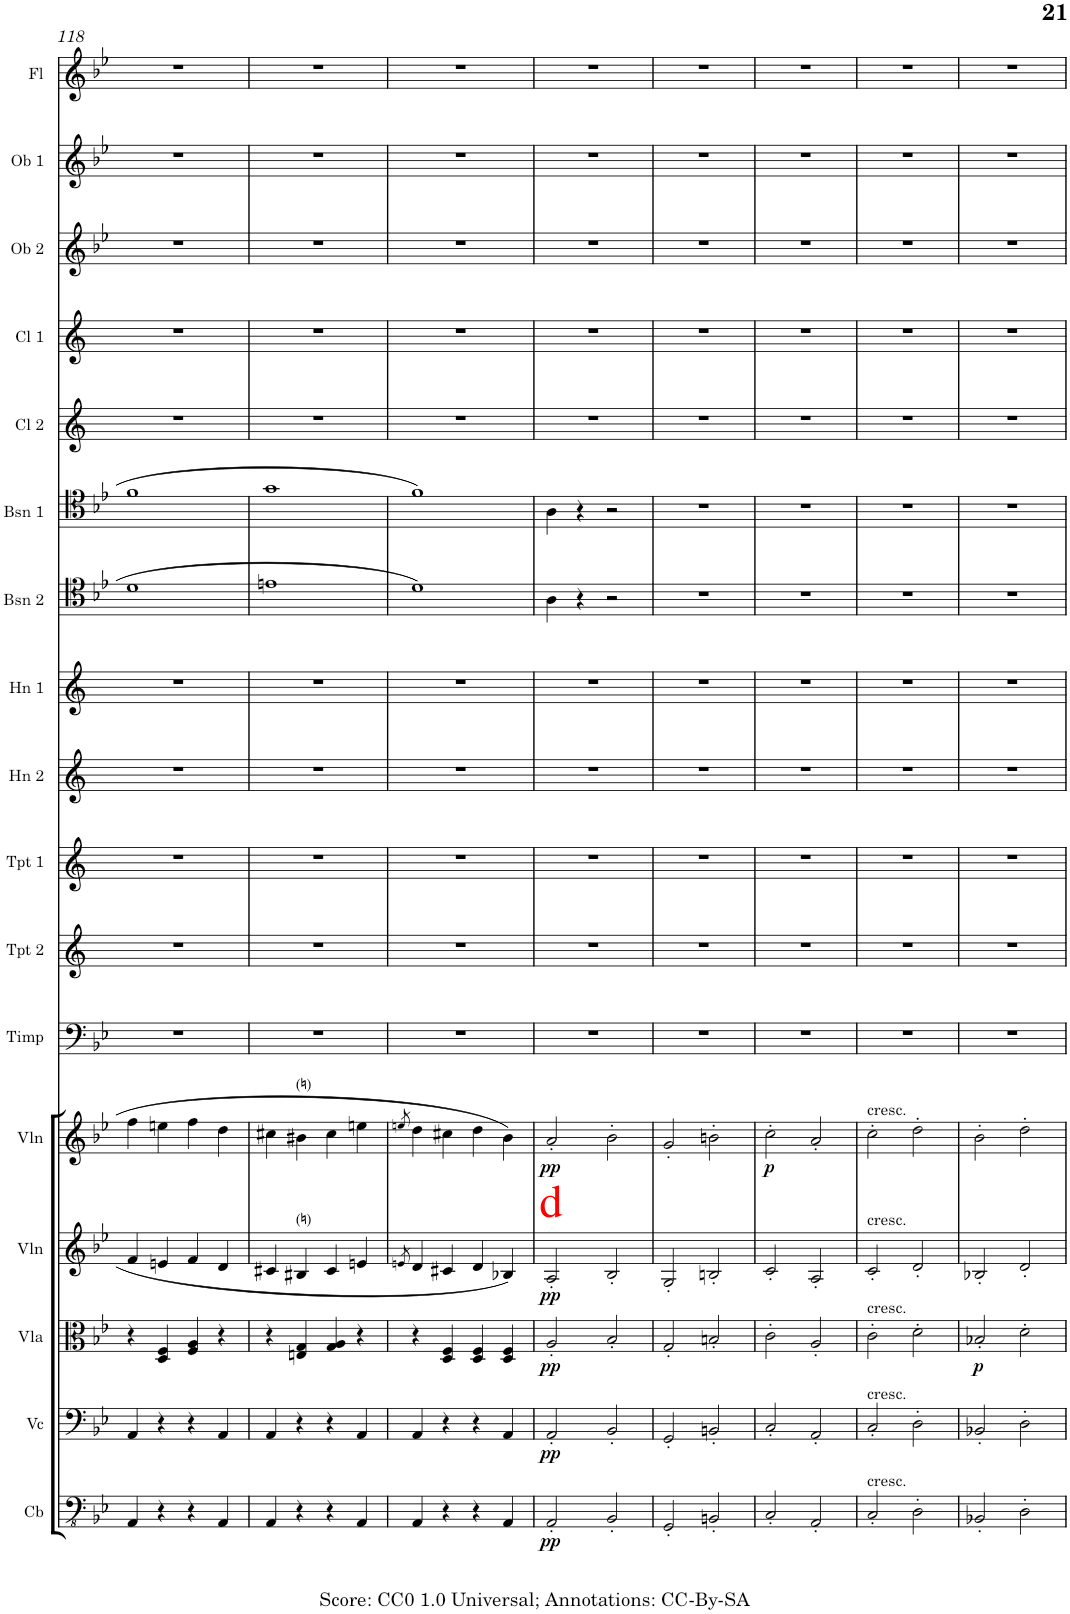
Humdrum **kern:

**kern	**dynam	**kern	**dynam	**kern	**dynam	**kern	**dynam	**kern	**text	**dynam	**kern	**kern	**kern	**kern	**kern	**kern	**kern	**kern	**kern	**kern	**kern	**kern
*part17	*part17	*part16	*part16	*part15	*part15	*part14	*part14	*part13	*part13	*part13	*part12	*part11	*part10	*part9	*part8	*part7	*part6	*part5	*part4	*part3	*part2	*part1
*staff17	*staff17	*staff16	*staff16	*staff15	*staff15	*staff14	*staff14	*staff13	*staff13	*staff13	*staff12	*staff11	*staff10	*staff9	*staff8	*staff7	*staff6	*staff5	*staff4	*staff3	*staff2	*staff1
*I"Contrabass	*	*I"Violoncello	*	*I"Viola	*	*I"Violin	*	*I"Violin	*	*	*I"Timpani	*I"Bb Trumpet 2	*I"Bb Trumpet 1	*I"Bb (alto) Horn 2	*I"Bb (alto) Horn 1	*I"Bassoon 2	*I"Bassoon 1	*I"Bb Clarinet 2	*I"Bb Clarinet 1	*I"Oboe 2	*I"Oboe 1	*I"Flute
*I'Cb	*	*I'Vc	*	*I'Vla	*	*I'Vln	*	*I'Vln	*	*	*I'Timp	*I'Tpt 2	*I'Tpt 1	*I'Hn 2	*I'Hn 1	*I'Bsn 2	*I'Bsn 1	*I'Cl 2	*I'Cl 1	*I'Ob 2	*I'Ob 1	*I'Fl
!!LO:PB:g=z
*clefFv4	*	*clefF4	*	*clefC3	*	*clefG2	*	*clefG2	*	*	*clefF4	*clefG2	*clefG2	*clefG2	*clefG2	*clefC4	*clefC4	*clefG2	*clefG2	*clefG2	*clefG2	*clefG2
*	*	*	*	*	*	*	*	*	*	*	*	*Trd1c2	*Trd1c2	*Trd1c2	*Trd1c2	*	*	*Trd1c2	*Trd1c2	*	*	*
*k[b-e-]	*	*k[b-e-]	*	*k[b-e-]	*	*k[b-e-]	*	*k[b-e-]	*	*	*k[b-e-]	*k[]	*k[]	*k[]	*k[]	*k[b-e-]	*k[b-e-]	*k[]	*k[]	*k[b-e-]	*k[b-e-]	*k[b-e-]
*M2/2	*	*M2/2	*	*M2/2	*	*M2/2	*	*M2/2	*	*	*M2/2	*M2/2	*M2/2	*M2/2	*M2/2	*M2/2	*M2/2	*M2/2	*M2/2	*M2/2	*M2/2	*M2/2
*met(c|)	*	*met(c|)	*	*met(c|)	*	*met(c|)	*	*met(c|)	*	*	*met(c|)	*met(c|)	*met(c|)	*met(c|)	*met(c|)	*met(c|)	*met(c|)	*met(c|)	*met(c|)	*met(c|)	*met(c|)	*met(c|)
=118	=118	=118	=118	=118	=118	=118	=118	=118	=118	=118	=118	=118	=118	=118	=118	=118	=118	=118	=118	=118	=118	=118
4AAA/	.	4AA/	.	4r	.	4f/	.	4ff\	.	.	1r	1r	1r	1r	1r	1d	1f	1r	1r	1r	1r	1r
4r	.	4r	.	4D/ 4F/	.	4en/	.	4een\	.	.	.	.	.	.	.	.	.	.	.	.	.	.
4r	.	4r	.	4F/ 4A/	.	4f/	.	4ff\	.	.	.	.	.	.	.	.	.	.	.	.	.	.
4AAA/	.	4AA/	.	4r	.	4d/	.	4dd\	.	.	.	.	.	.	.	.	.	.	.	.	.	.
=119	=119	=119	=119	=119	=119	=119	=119	=119	=119	=119	=119	=119	=119	=119	=119	=119	=119	=119	=119	=119	=119	=119
4AAA/	.	4AA/	.	4r	.	4c#X/	.	4cc#X\	.	.	1r	1r	1r	1r	1r	1en	1g	1r	1r	1r	1r	1r
!	!	!	!	!	!	!	!	!LO:TX:a:t=()	!	!	!	!	!	!	!	!	!	!	!	!	!	!
!	!	!	!	!	!	!LO:TX:a:t=()	!	!	!	!	!	!	!	!	!	!	!	!	!	!	!	!
4r	.	4r	.	4En/ 4G/	.	4B#X/	.	4b#X\	.	.	.	.	.	.	.	.	.	.	.	.	.	.
4r	.	4r	.	4G/ 4A/	.	4c#/	.	4cc#\	.	.	.	.	.	.	.	.	.	.	.	.	.	.
4AAA/	.	4AA/	.	4r	.	4en/	.	4een\	.	.	.	.	.	.	.	.	.	.	.	.	.	.
=120	=120	=120	=120	=120	=120	=120	=120	=120	=120	=120	=120	=120	=120	=120	=120	=120	=120	=120	=120	=120	=120	=120
.	.	.	.	.	.	8qen/	.	8qeen/	.	.	.	.	.	.	.	.	.	.	.	.	.	.
4AAA/	.	4AA/	.	4r	.	4d/	.	4dd\	.	.	1r	1r	1r	1r	1r	1d	1f	1r	1r	1r	1r	1r
4r	.	4r	.	4D/ 4F/	.	4c#X/	.	4cc#X\	.	.	.	.	.	.	.	.	.	.	.	.	.	.
4r	.	4r	.	4D/ 4F/	.	4d/	.	4dd\	.	.	.	.	.	.	.	.	.	.	.	.	.	.
4AAA/	.	4AA/	.	4D/ 4F/	.	4B-X/	.	4b-\	.	.	.	.	.	.	.	.	.	.	.	.	.	.
=121	=121	=121	=121	=121	=121	=121	=121	=121	=121	=121	=121	=121	=121	=121	=121	=121	=121	=121	=121	=121	=121	=121
!	!LO:DY:b	!	!LO:DY:b	!	!LO:DY:b	!	!LO:DY:b	!	!LO:LY:b:color=#FF0000	!LO:DY:b	!	!	!	!	!	!	!	!	!	!	!	!
2AAA'/	pp	2AA'/	pp	2A'/	pp	2A'/	pp	2a'/	d	pp	1r	1r	1r	1r	1r	4A\	4A\	1r	1r	1r	1r	1r
.	.	.	.	.	.	.	.	.	.	.	.	.	.	.	.	4r	4r	.	.	.	.	.
2BBB-'/	.	2BB-'/	.	2B-'/	.	2B-'/	.	2b-'\	.	.	.	.	.	.	.	2r	2r	.	.	.	.	.
=122	=122	=122	=122	=122	=122	=122	=122	=122	=122	=122	=122	=122	=122	=122	=122	=122	=122	=122	=122	=122	=122	=122
2GGG'/	.	2GG'/	.	2G'/	.	2G'/	.	2g'/	.	.	1r	1r	1r	1r	1r	1r	1r	1r	1r	1r	1r	1r
2BBBn'/	.	2BBn'/	.	2Bn'/	.	2Bn'/	.	2bn'\	.	.	.	.	.	.	.	.	.	.	.	.	.	.
=123	=123	=123	=123	=123	=123	=123	=123	=123	=123	=123	=123	=123	=123	=123	=123	=123	=123	=123	=123	=123	=123	=123
!	!	!	!	!	!	!	!	!	!	!LO:DY:b	!	!	!	!	!	!	!	!	!	!	!	!
2CC'/	.	2C'/	.	2c'\	.	2c'/	.	2cc'\	.	p	1r	1r	1r	1r	1r	1r	1r	1r	1r	1r	1r	1r
2AAA'/	.	2AA'/	.	2A'/	.	2A'/	.	2a'/	.	.	.	.	.	.	.	.	.	.	.	.	.	.
=124	=124	=124	=124	=124	=124	=124	=124	=124	=124	=124	=124	=124	=124	=124	=124	=124	=124	=124	=124	=124	=124	=124
!	!	!	!	!	!	!	!	!LO:TX:a:t=cresc.	!	!	!	!	!	!	!	!	!	!	!	!	!	!
!	!	!	!	!	!	!LO:TX:a:t=cresc.	!	!	!	!	!	!	!	!	!	!	!	!	!	!	!	!
!	!	!	!	!LO:TX:a:t=cresc.	!	!	!	!	!	!	!	!	!	!	!	!	!	!	!	!	!	!
!	!	!LO:TX:a:t=cresc.	!	!	!	!	!	!	!	!	!	!	!	!	!	!	!	!	!	!	!	!
!LO:TX:a:t=cresc.	!	!	!	!	!	!	!	!	!	!	!	!	!	!	!	!	!	!	!	!	!	!
2CC'/	.	2C'/	.	2c'\	.	2c'/	.	2cc'\	.	.	1r	1r	1r	1r	1r	1r	1r	1r	1r	1r	1r	1r
2DD'\	.	2D'\	.	2d'\	.	2d'/	.	2dd'\	.	.	.	.	.	.	.	.	.	.	.	.	.	.
=125	=125	=125	=125	=125	=125	=125	=125	=125	=125	=125	=125	=125	=125	=125	=125	=125	=125	=125	=125	=125	=125	=125
!	!	!	!	!	!LO:DY:b	!	!	!	!	!	!	!	!	!	!	!	!	!	!	!	!	!
2BBB-X'/	.	2BB-X'/	.	2B-X'/	p	2B-X'/	.	2b-'\	.	.	1r	1r	1r	1r	1r	1r	1r	1r	1r	1r	1r	1r
2DD'\	.	2D'\	.	2d'\	.	2d'/	.	2dd'\	.	.	.	.	.	.	.	.	.	.	.	.	.	.
=	=	=	=	=	=	=	=	=	=	=	=	=	=	=	=	=	=	=	=	=	=	=
*-	*-	*-	*-	*-	*-	*-	*-	*-	*-	*-	*-	*-	*-	*-	*-	*-	*-	*-	*-	*-	*-	*-
